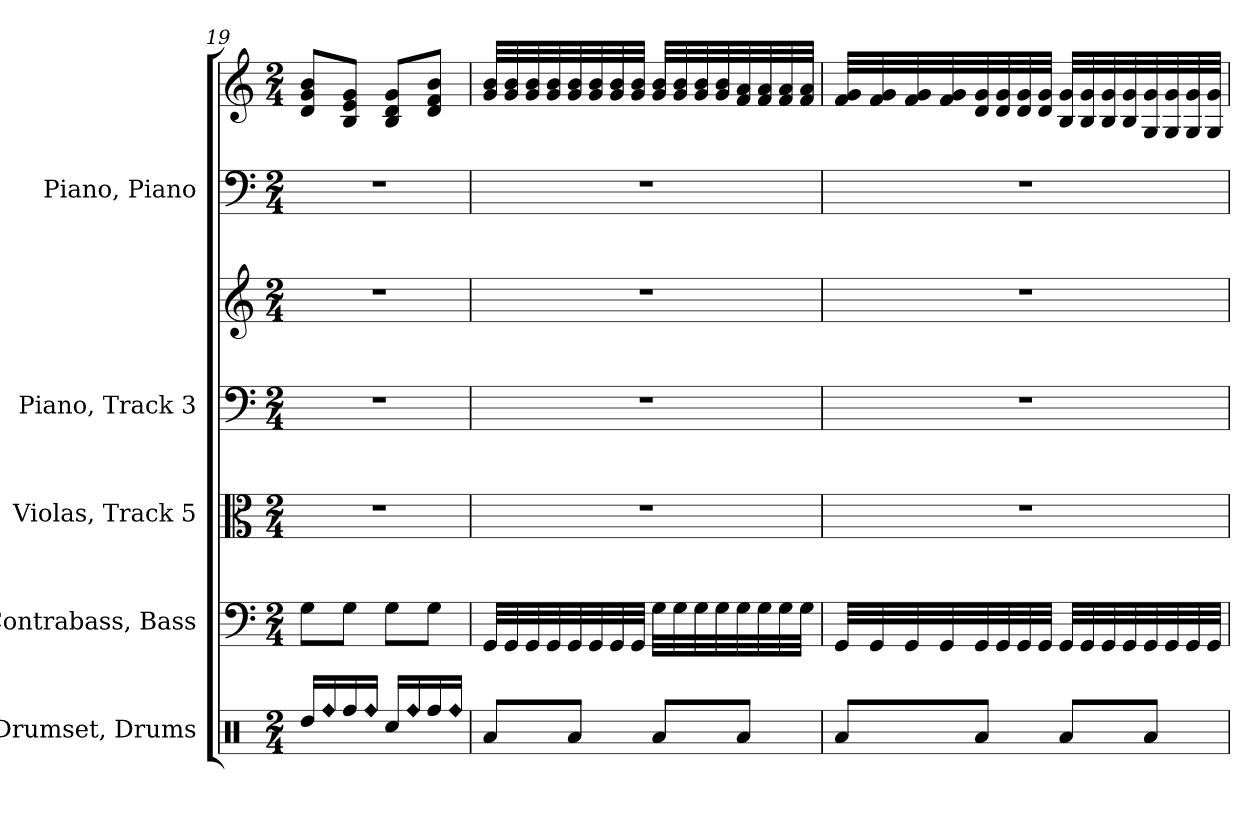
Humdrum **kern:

**kern	**kern	**kern	**kern	**kern	**kern	**kern
*part5	*part4	*part3	*part2	*part2	*part1	*part1
*staff7	*staff6	*staff5	*staff4	*staff3	*staff2	*staff1
*I"Drumset, Drums	*I"Contrabass, Bass	*I"Violas, Track  5	*I"Piano, Track  3	*	*I"Piano, Piano	*
*I'D. Set	*I'Cb.	*I'Vlas.	*I'Pno.	*	*I'Pno.	*
*clefX	*clefF4	*clefC3	*clefF4	*clefG2	*clefF4	*clefG2
*	*ITrd7c12	*	*	*	*	*
*k[]	*k[]	*k[]	*k[]	*k[]	*k[]	*k[]
*M2/4	*M2/4	*M2/4	*M2/4	*M2/4	*M2/4	*M2/4
=19	=19	=19	=19	=19	=19	=19
16Rdd/LL	8GG\L	2r	2r	2r	2r	8d/ 8g/ 8b/L
!LO:N:head=diamond	!	!	!	!	!	!
16Rff/	.	.	.	.	.	.
16Rff/	8GG\J	.	.	.	.	8B/ 8e/ 8g/J
!LO:N:head=diamond	!	!	!	!	!	!
16Rff/JJ	.	.	.	.	.	.
16Rcc/LL	8GG\L	.	.	.	.	8B/ 8d/ 8g/L
!LO:N:head=diamond	!	!	!	!	!	!
16Rff/	.	.	.	.	.	.
16Rff/	8GG\J	.	.	.	.	8d/ 8f/ 8b/J
!LO:N:head=diamond	!	!	!	!	!	!
16Rff/JJ	.	.	.	.	.	.
=20	=20	=20	=20	=20	=20	=20
8Ra/L	32GGG/LLL	2r	2r	2r	2r	32g/ 32b/LLL
.	32GGG/	.	.	.	.	32g/ 32b/
.	32GGG/	.	.	.	.	32g/ 32b/
.	32GGG/	.	.	.	.	32g/ 32b/
8Ra/J	32GGG/	.	.	.	.	32g/ 32b/
.	32GGG/	.	.	.	.	32g/ 32b/
.	32GGG/	.	.	.	.	32g/ 32b/
.	32GGG/JJJ	.	.	.	.	32g/ 32b/JJJ
8Ra/L	32GG\LLL	.	.	.	.	32g/ 32b/LLL
.	32GG\	.	.	.	.	32g/ 32b/
.	32GG\	.	.	.	.	32g/ 32b/
.	32GG\	.	.	.	.	32g/ 32b/
8Ra/J	32GG\	.	.	.	.	32f/ 32a/
.	32GG\	.	.	.	.	32f/ 32a/
.	32GG\	.	.	.	.	32f/ 32a/
.	32GG\JJJ	.	.	.	.	32f/ 32a/JJJ
!!LO:LB:g=z
=21	=21	=21	=21	=21	=21	=21
8Ra/L	32GGG/LLL	2r	2r	2r	2r	32f/ 32g/LLL
.	32GGG/	.	.	.	.	32f/ 32g/
.	32GGG/	.	.	.	.	32f/ 32g/
.	32GGG/	.	.	.	.	32f/ 32g/
8Ra/J	32GGG/	.	.	.	.	32d/ 32g/
.	32GGG/	.	.	.	.	32d/ 32g/
.	32GGG/	.	.	.	.	32d/ 32g/
.	32GGG/JJJ	.	.	.	.	32d/ 32g/JJJ
8Ra/L	32GGG/LLL	.	.	.	.	32B/ 32g/LLL
.	32GGG/	.	.	.	.	32B/ 32g/
.	32GGG/	.	.	.	.	32B/ 32g/
.	32GGG/	.	.	.	.	32B/ 32g/
8Ra/J	32GGG/	.	.	.	.	32G/ 32g/
.	32GGG/	.	.	.	.	32G/ 32g/
.	32GGG/	.	.	.	.	32G/ 32g/
.	32GGG/JJJ	.	.	.	.	32G/ 32g/JJJ
=	=	=	=	=	=	=
*-	*-	*-	*-	*-	*-	*-
